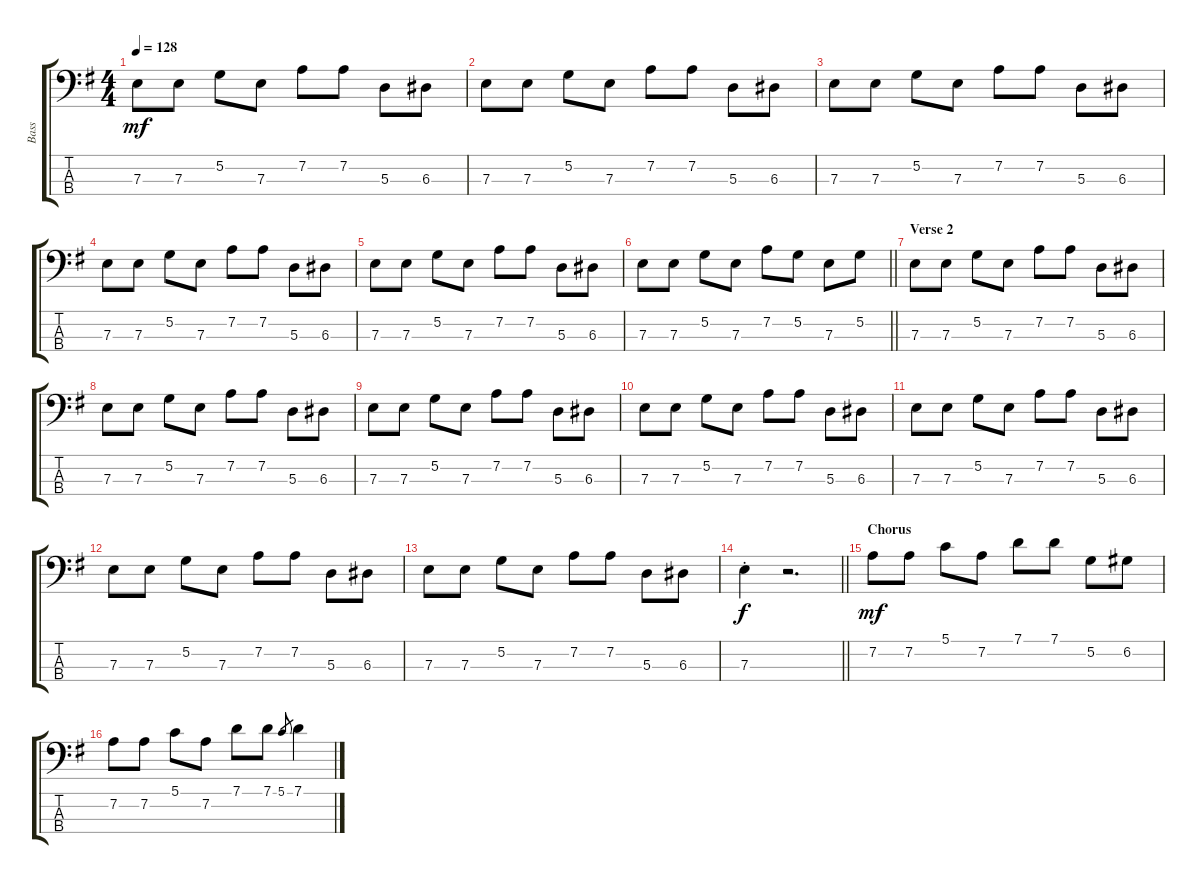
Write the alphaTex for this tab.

\track ("Bass" "Bass") {instrument electricbassfinger}
\staff {score tabs}
\tuning (G2 D2 A1 E1) {hide}
\ts (4 4)
\tempo 128
\clef f4
\ks g
7.3.8{dy mf} 7.3.8 5.2.8 7.3.8 7.2.8 7.2.8 5.3.8 6.3.8 |
7.3.8 7.3.8 5.2.8 7.3.8 7.2.8 7.2.8 5.3.8 6.3.8 |
7.3.8 7.3.8 5.2.8 7.3.8 7.2.8 7.2.8 5.3.8 6.3.8 |
7.3.8 7.3.8 5.2.8 7.3.8 7.2.8 7.2.8 5.3.8 6.3.8 |
7.3.8 7.3.8 5.2.8 7.3.8 7.2.8 7.2.8 5.3.8 6.3.8 |
\barLineRight lightlight
7.3.8 7.3.8 5.2.8 7.3.8 7.2.8 5.2.8 7.3.8 5.2.8 |
\section ("" "Verse 2")
7.3.8 7.3.8 5.2.8 7.3.8 7.2.8 7.2.8 5.3.8 6.3.8 |
7.3.8 7.3.8 5.2.8 7.3.8 7.2.8 7.2.8 5.3.8 6.3.8 |
7.3.8 7.3.8 5.2.8 7.3.8 7.2.8 7.2.8 5.3.8 6.3.8 |
7.3.8 7.3.8 5.2.8 7.3.8 7.2.8 7.2.8 5.3.8 6.3.8 |
7.3.8 7.3.8 5.2.8 7.3.8 7.2.8 7.2.8 5.3.8 6.3.8 |
7.3.8 7.3.8 5.2.8 7.3.8 7.2.8 7.2.8 5.3.8 6.3.8 |
7.3.8 7.3.8 5.2.8 7.3.8 7.2.8 7.2.8 5.3.8 6.3.8 |
\barLineRight lightlight
7.3{st}.4{dy f} r.2{d} |
\section ("" "Chorus")
7.2.8{dy mf} 7.2.8 5.1.8 7.2.8 7.1.8 7.1.8 5.2.8 6.2.8 |
7.2.8 7.2.8 5.1.8 7.2.8 7.1.8 7.1.8 5.1.8{gr} 7.1.4
